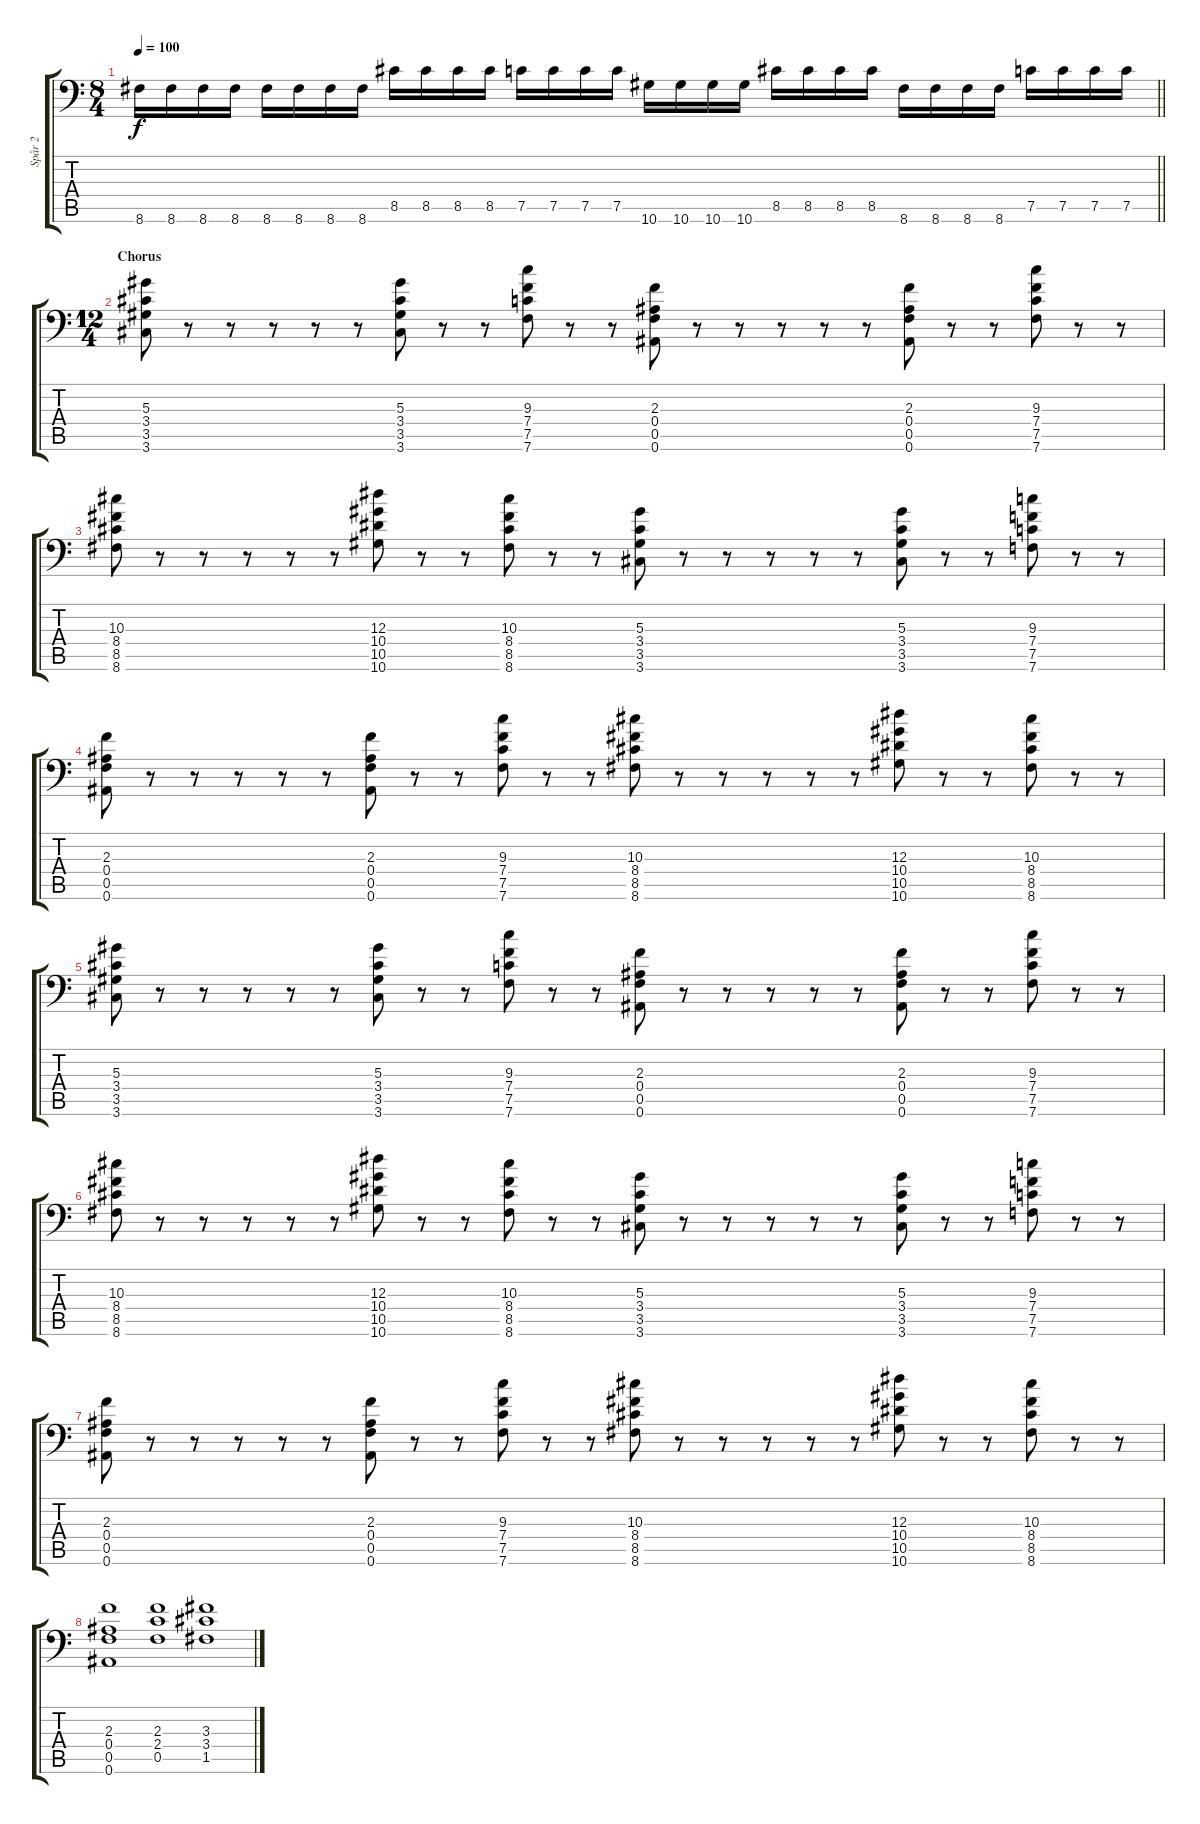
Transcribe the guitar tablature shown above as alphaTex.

\track ("Spår 2" "Spår 2") {instrument overdrivenguitar}
\staff {score tabs}
\tuning (C4 G3 Eb3 Bb2 F2 Bb1) {hide}
\ts (8 4)
\tempo 100
\clef f4
\barLineRight lightlight
\ks c
8.6.16{dy f} 8.6.16 8.6.16 8.6.16 8.6.16 8.6.16 8.6.16 8.6.16 8.5.16 8.5.16 8.5.16 8.5.16 7.5.16 7.5.16 7.5.16 7.5.16 10.6.16 10.6.16 10.6.16 10.6.16 8.5.16 8.5.16 8.5.16 8.5.16 8.6.16 8.6.16 8.6.16 8.6.16 7.5.16 7.5.16 7.5.16 7.5.16 |
\ts (12 4)
\section ("" "Chorus")
(5.3 3.4 3.5 3.6).8 r.8 r.8 r.8 r.8 r.8 (5.3 3.4 3.5 3.6).8 r.8 r.8 (9.3 7.4 7.5 7.6).8 r.8 r.8 (2.3 0.4 0.5 0.6).8 r.8 r.8 r.8 r.8 r.8 (2.3 0.4 0.5 0.6).8 r.8 r.8 (9.3 7.4 7.5 7.6).8 r.8 r.8 |
(10.3 8.4 8.5 8.6).8 r.8 r.8 r.8 r.8 r.8 (12.3 10.4 10.5 10.6).8 r.8 r.8 (10.3 8.4 8.5 8.6).8 r.8 r.8 (5.3 3.4 3.5 3.6).8 r.8 r.8 r.8 r.8 r.8 (5.3 3.4 3.5 3.6).8 r.8 r.8 (9.3 7.4 7.5 7.6).8 r.8 r.8 |
(2.3 0.4 0.5 0.6).8 r.8 r.8 r.8 r.8 r.8 (2.3 0.4 0.5 0.6).8 r.8 r.8 (9.3 7.4 7.5 7.6).8 r.8 r.8 (10.3 8.4 8.5 8.6).8 r.8 r.8 r.8 r.8 r.8 (12.3 10.4 10.5 10.6).8 r.8 r.8 (10.3 8.4 8.5 8.6).8 r.8 r.8 |
(5.3 3.4 3.5 3.6).8 r.8 r.8 r.8 r.8 r.8 (5.3 3.4 3.5 3.6).8 r.8 r.8 (9.3 7.4 7.5 7.6).8 r.8 r.8 (2.3 0.4 0.5 0.6).8 r.8 r.8 r.8 r.8 r.8 (2.3 0.4 0.5 0.6).8 r.8 r.8 (9.3 7.4 7.5 7.6).8 r.8 r.8 |
(10.3 8.4 8.5 8.6).8 r.8 r.8 r.8 r.8 r.8 (12.3 10.4 10.5 10.6).8 r.8 r.8 (10.3 8.4 8.5 8.6).8 r.8 r.8 (5.3 3.4 3.5 3.6).8 r.8 r.8 r.8 r.8 r.8 (5.3 3.4 3.5 3.6).8 r.8 r.8 (9.3 7.4 7.5 7.6).8 r.8 r.8 |
(2.3 0.4 0.5 0.6).8 r.8 r.8 r.8 r.8 r.8 (2.3 0.4 0.5 0.6).8 r.8 r.8 (9.3 7.4 7.5 7.6).8 r.8 r.8 (10.3 8.4 8.5 8.6).8 r.8 r.8 r.8 r.8 r.8 (12.3 10.4 10.5 10.6).8 r.8 r.8 (10.3 8.4 8.5 8.6).8 r.8 r.8 |
(2.3 0.4 0.5 0.6).1 (2.3 2.4 0.5).1 (3.3 3.4 1.5).1
